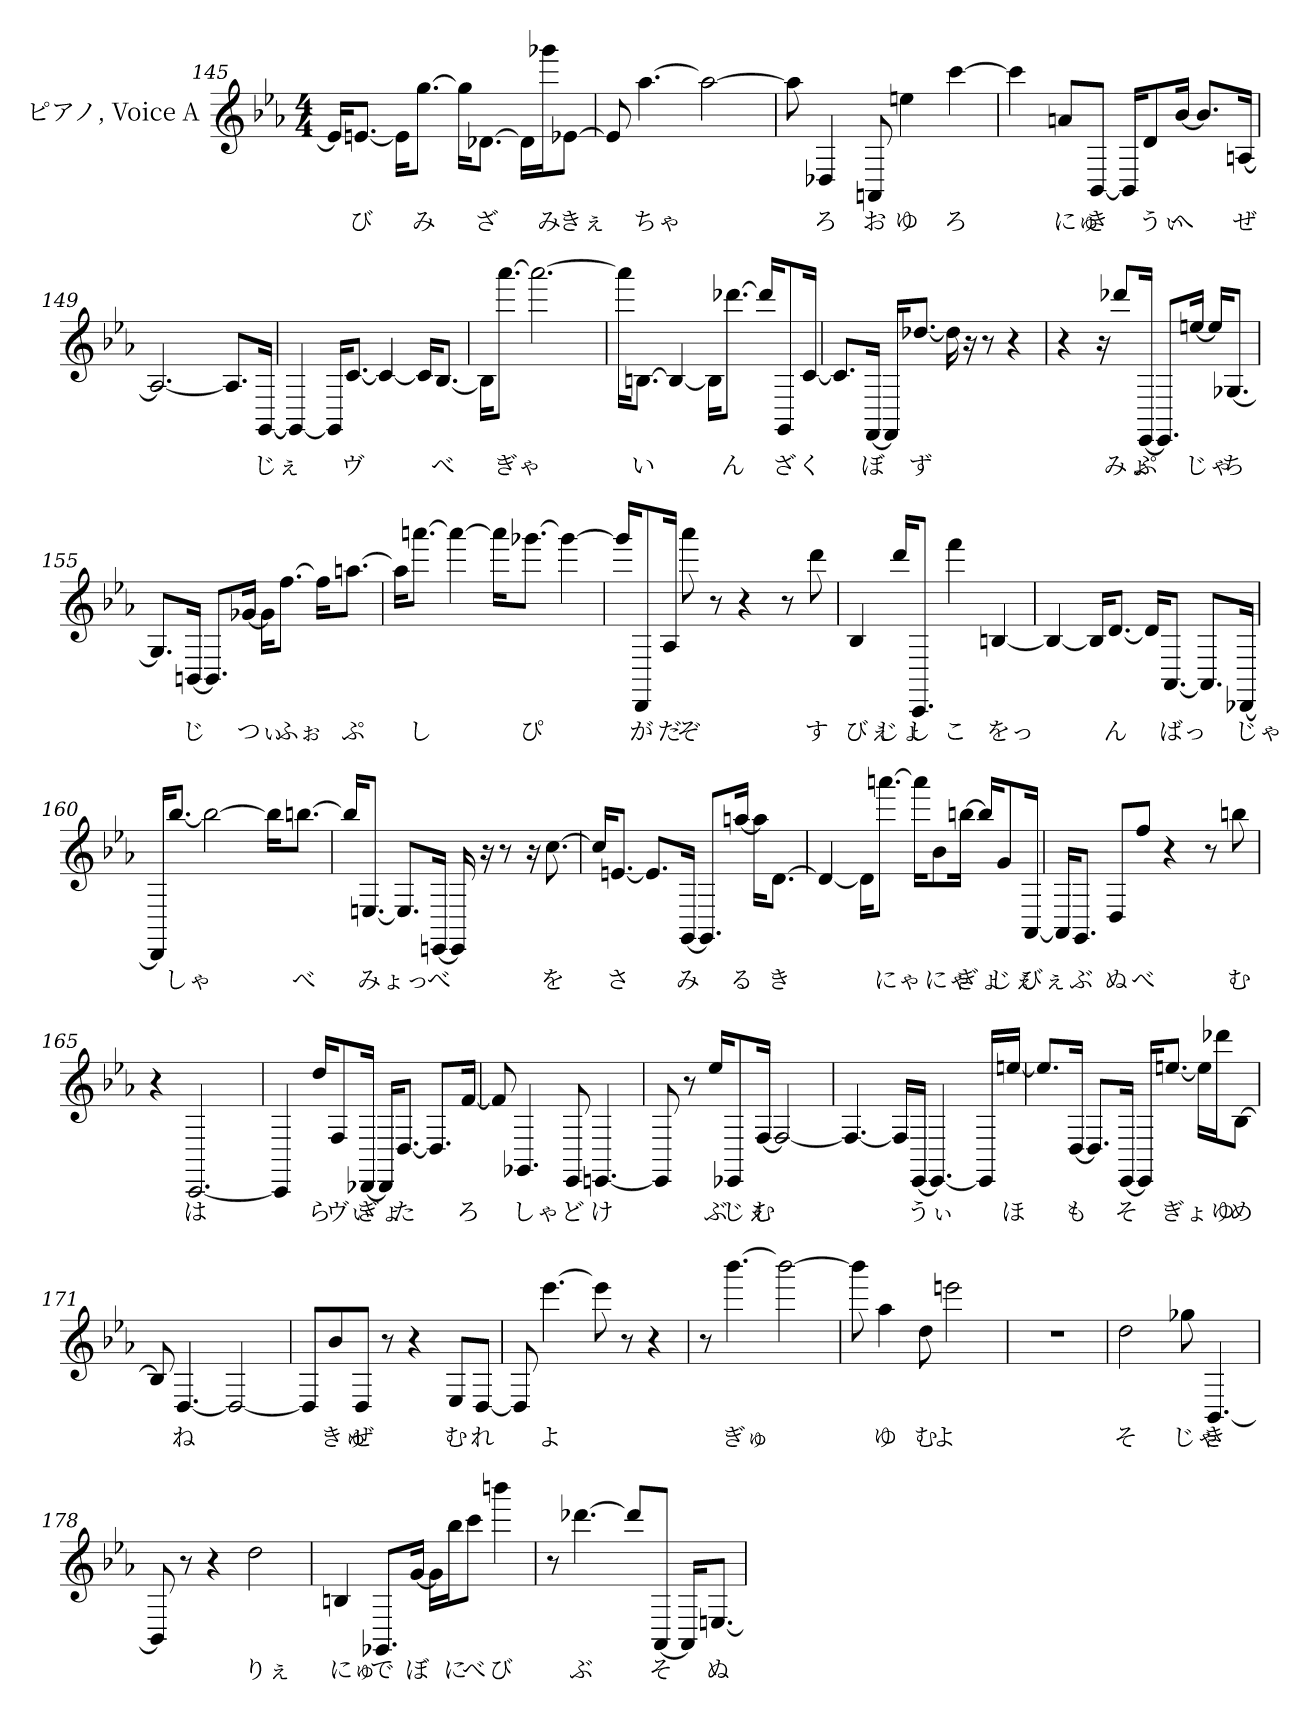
**kern	**text
*part1	*part1
*staff1	*staff1
*I"ピアノ, Voice A	*
*clefG2	*
*k[b-e-a-]	*
*M4/4	*
=145	=145
16e-/KL]	.
!	!LO:LY:b
[8.en/J	び
16e\KL]	.
!	!LO:LY:b
[8.gg\J	み
16gg\KL]	.
!	!LO:LY:b
[8.d-X\J	ざ
16d-\LL]	.
!	!LO:LY:b
16ggg-X\J	み
!	!LO:LY:b
[8e-X\J	きぇ
=146	=146
8e-/]	.
!	!LO:LY:b
[4.aa-\	ちゃ
2aa-\_	.
=147	=147
8aa-\]	.
!	!LO:LY:b
4D-X/	ろ
!	!LO:LY:b
8AAn/	お
!	!LO:LY:b
4een\	ゆ
!	!LO:LY:b
[4ccc\	ろ
!!LO:PB:g=z
=148	=148
4ccc\]	.
!	!LO:LY:b
8an/L	にゅ
!	!LO:LY:b
[8BB-/J	き
16BB-/KL]	.
!	!LO:LY:b
8d/	うぃ
!	!LO:LY:b
[16b-/Jk	へ
8.b-/L]	.
!	!LO:LY:b
[16An/Jk	ぜ
=149	=149
2.A/_	.
8.A/L]	.
!	!LO:LY:b
[16GG/Jk	じぇ
=150	=150
4GG/_	.
16GG/KL]	.
!	!LO:LY:b
[8.c/J	ヴ
4c/_	.
16c/KL]	.
!	!LO:LY:b
[8.B-/J	べ
=151	=151
16B-\KL]	.
!	!LO:LY:b
[8.aaa-\J	ぎゃ
2.aaa-\_	.
=152	=152
16aaa-\KL]	.
!	!LO:LY:b
[8.Bn\J	い
4B/_	.
16B\KL]	.
!	!LO:LY:b
[8.ddd-X\J	ん
16ddd-/KL]	.
!	!LO:LY:b
8GG/	ざ
!	!LO:LY:b
[16c/Jk	く
!!LO:LB:g=z
=153	=153
8.c/L]	.
!	!LO:LY:b
[16FF/Jk	ぼ
16FF/KL]	.
!	!LO:LY:b
[8.dd-X/J	ず
16dd-\]	.
16r	.
8r	.
4r	.
=154	=154
4r	.
16r	.
!	!LO:LY:b
8ddd-X/L	みょ
!	!LO:LY:b
[16EE-/Jk	ぷ
8.EE-/L]	.
!	!LO:LY:b
[16een/Jk	じゃ
16ee/KL]	.
!	!LO:LY:b
[8.G-X/J	ち
=155	=155
8.G-/L]	.
!	!LO:LY:b
[16BBn/Jk	じ
8.BB/L]	.
!	!LO:LY:b
[16g-X/Jk	つぃ
16g-\KL]	.
!	!LO:LY:b
[8.ff\J	ふぉ
16ff\KL]	.
!	!LO:LY:b
[8.aan\J	ぷ
=156	=156
16aa\KL]	.
!	!LO:LY:b
[8.aaan\J	し
4aaa\_	.
16aaa\KL]	.
!	!LO:LY:b
[8.ggg-X\J	ぴ
4ggg-\_	.
!!LO:LB:g=z
=157	=157
16ggg-/KL]	.
!	!LO:LY:b
8DD/	が
!	!LO:LY:b
16A-/Jk	だ
!	!LO:LY:b
8aaa-\	ぞ
8r	.
4r	.
8r	.
!	!LO:LY:b
8ddd\	す
=158	=158
!	!LO:LY:b
4B-/	びぇ
!	!LO:LY:b
16ddd/KL	じょ
!	!LO:LY:b
8.CC/J	し
!	!LO:LY:b
4fff\	こ
!	!LO:LY:b
[4Bn/	をっ
=159	=159
4B/_	.
16B/KL]	.
!	!LO:LY:b
[8.d/J	ん
16d/KL]	.
!	!LO:LY:b
[8.AA-/J	ばっ
8.AA-/L]	.
!	!LO:LY:b
[16DD-X/Jk	じゃ
=160	=160
16DD-/KL]	.
!	!LO:LY:b
[8.bb-/J	しゃ
2bb-\_	.
16bb-\KL]	.
!	!LO:LY:b
[8.bbn\J	べ
!!LO:LB:g=z
=161	=161
16bb/KL]	.
!	!LO:LY:b
[8.En/J	みょっ
8.E/L]	.
!	!LO:LY:b
[16EEn/Jk	べ
16EE/]	.
16r	.
8r	.
16r	.
!	!LO:LY:b
[8.cc\	を
=162	=162
16cc/KL]	.
!	!LO:LY:b
[8.en/J	さ
8.e/L]	.
!	!LO:LY:b
[16GG/Jk	み
8.GG/L]	.
!	!LO:LY:b
[16aan/Jk	る
16aa\KL]	.
!	!LO:LY:b
[8.d\J	き
=163	=163
4d/_	.
16d\KL]	.
!	!LO:LY:b
[8.aaan\J	にゃ
16aaa\KL]	.
!	!LO:LY:b
8b-\	にゃ
!	!LO:LY:b
[16bbn\Jk	ぎょ
16bb/KL]	.
!	!LO:LY:b
8g/	じぇ
!	!LO:LY:b
[16AA-/Jk	びぇ
!!LO:LB:g=z
=164	=164
16AA-/KL]	.
!	!LO:LY:b
8.GG/J	ぶ
!	!LO:LY:b
8D/L	ぬ
!	!LO:LY:b
8ff/J	べ
4r	.
8r	.
!	!LO:LY:b
8bbn\	む
=165	=165
4r	.
!	!LO:LY:b
[2.CC/	は
=166	=166
4CC/]	.
!	!LO:LY:b
16dd/KL	ら
!	!LO:LY:b
8F/	ヴぃ
!	!LO:LY:b
[16DD-X/Jk	ぎょ
16DD-/KL]	.
!	!LO:LY:b
[8.D/J	た
8.D/L]	.
!	!LO:LY:b
[16f/Jk	ろ
=167	=167
8f/]	.
!	!LO:LY:b
4.GG-X/	しゃ
!	!LO:LY:b
8EE-/	ど
!	!LO:LY:b
[4.EEn/	け
=168	=168
8EE/]	.
8r	.
!	!LO:LY:b
16ee-/KL	ぶ
!	!LO:LY:b
8EE-X/	じぇ
!	!LO:LY:b
[16F/Jk	む
2F/_	.
!!LO:LB:g=z
=169	=169
4.F/_	.
16F/LL]	.
!	!LO:LY:b
[16EE-/JJ	うぃ
4.EE-/_	.
16EE-/LL]	.
!	!LO:LY:b
[16een/JJ	ほ
=170	=170
8.ee/L]	.
!	!LO:LY:b
[16D/Jk	も
8.D/L]	.
!	!LO:LY:b
[16EE-/Jk	そ
16EE-/KL]	.
!	!LO:LY:b
[8.een/J	ぎょ
16ee\LL]	.
!	!LO:LY:b
16ddd-X\J	ゆ
!	!LO:LY:b
[8B-\J	め
=171	=171
8B-/]	.
!	!LO:LY:b
[4.D/	ね
2D/_	.
=172	=172
8D/L]	.
!	!LO:LY:b
8b-/	きゅ
!	!LO:LY:b
8D/J	ぜ
8r	.
4r	.
!	!LO:LY:b
8E-/L	む
!	!LO:LY:b
[8D/J	れ
=173	=173
8D/]	.
!	!LO:LY:b
[4.eee-\	よ
8eee-\]	.
8r	.
4r	.
!!LO:PB:g=z
=174	=174
8r	.
!	!LO:LY:b
[4.bbb-\	ぎゅ
2bbb-\_	.
=175	=175
8bbb-\]	.
!	!LO:LY:b
4aa-\	ゆ
!	!LO:LY:b
8dd\	む
!	!LO:LY:b
2eeen\	よ
=176	=176
1r	.
=177	=177
!	!LO:LY:b
2dd\	そ
!	!LO:LY:b
8gg-X\	じゃ
!	!LO:LY:b
[4.BB-/	き
=178	=178
8BB-/]	.
8r	.
4r	.
!	!LO:LY:b
2dd\	りぇ
=179	=179
!	!LO:LY:b
4Bn/	にゅ
!	!LO:LY:b
8.GG-X/L	で
!	!LO:LY:b
[16g/Jk	ぼ
16g\LL]	.
!	!LO:LY:b
16bb-\J	に
!	!LO:LY:b
8ccc\J	べ
!	!LO:LY:b
4bbbn\	び
=180	=180
8r	.
!	!LO:LY:b
[4.ddd-X\	ぶ
8ddd-/L]	.
!	!LO:LY:b
[8AA-/J	そ
16AA-/KL]	.
!	!LO:LY:b
[8.En/J	ぬ
=	=
*-	*-
